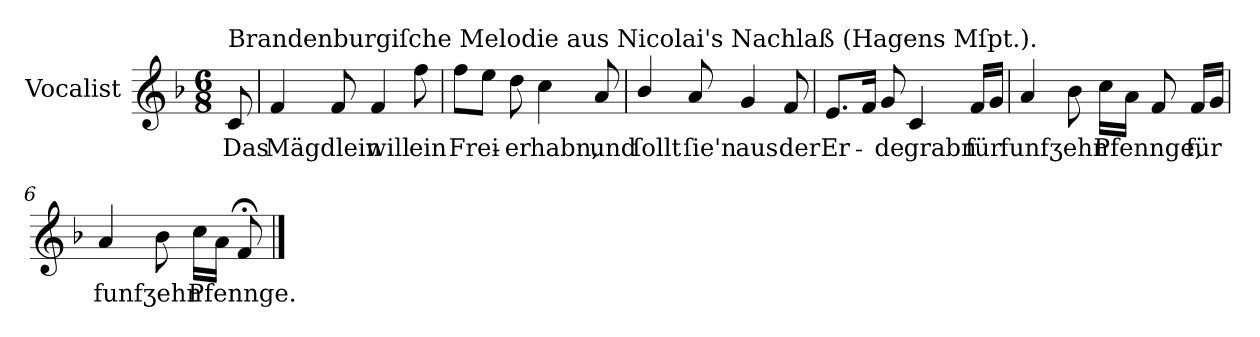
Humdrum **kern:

**kern	**text
*part1	*part1
*staff1	*staff1
*I"Vocalist	*
*k[b-]	*
*F:	*
*M6/8	*
=	=
!LO:TX:a:t=Brandenburgiſche Melodie aus Nicolai's Nachlaß (Hagens Mſpt.).	!
8c	Das
=1	=1
4f	Mägdlein
8f	.
4f	will
8ff	ein
=2	=2
8ffL	Frei-
8eeJ	.
8dd	-er
4cc	habn,
8a	und
=3	=3
4b-/	ſollt
8a	ſie'n
4g	aus
8f	der
=4	=4
8.eL	Er-
16fJk	.
8g	-de
4c	grabn
16fLL	für
16gJJ	.
=5	=5
4a	funfʒehn
8b-	.
16ccLL	Pfennge,
16aJJ	.
8f	.
16fLL	für
16gJJ	.
=6	=6
4a	funfʒehn
8b-	.
16ccLL	Pfennge.
16aJJ	.
8f;<	.
==	==
*-	*-
